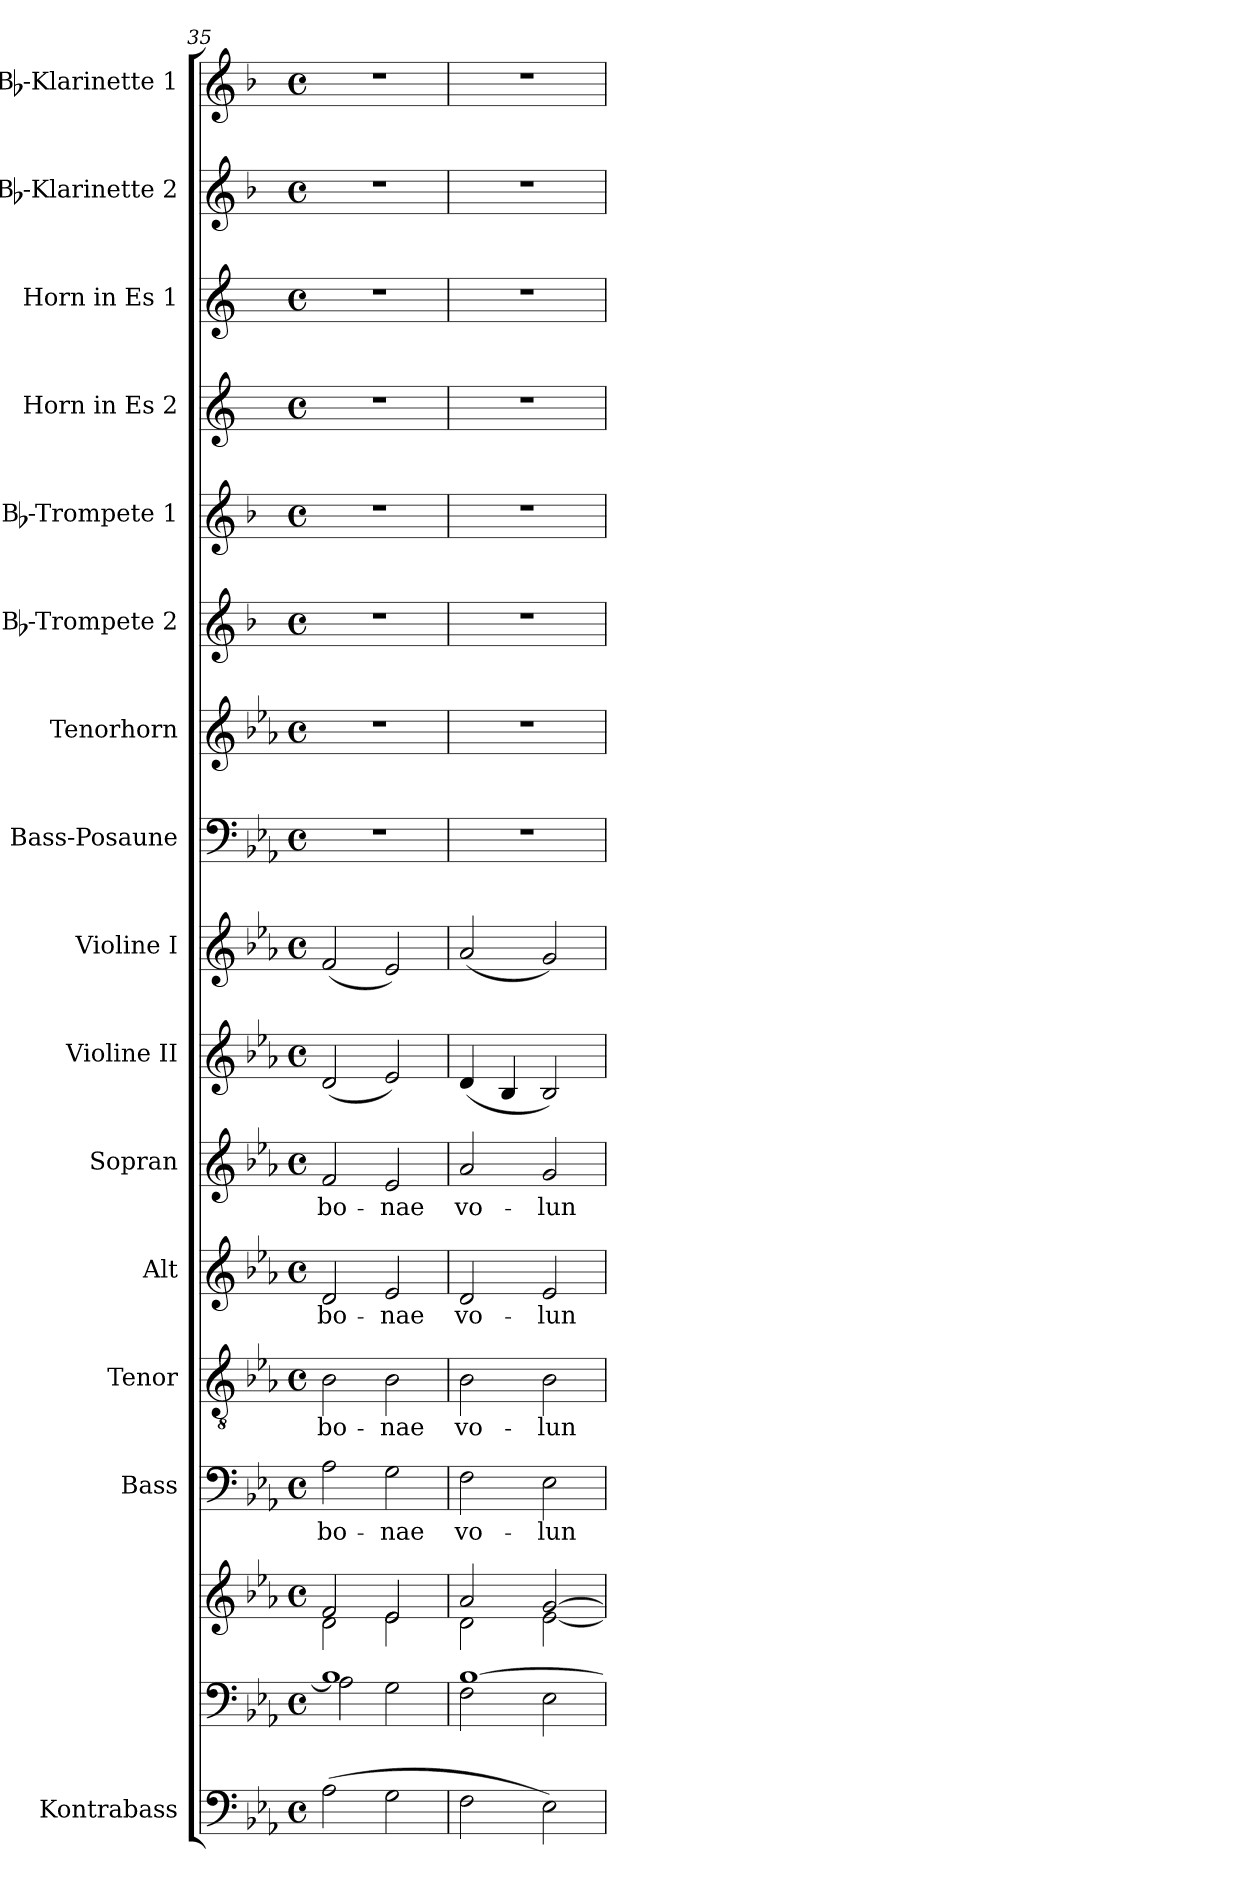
**kern	**kern	**kern	**kern	**text	**kern	**text	**kern	**text	**kern	**text	**kern	**kern	**kern	**kern	**kern	**kern	**kern	**kern	**kern	**kern
*part16	*part15	*part15	*part14	*part14	*part13	*part13	*part12	*part12	*part11	*part11	*part10	*part9	*part8	*part7	*part6	*part5	*part4	*part3	*part2	*part1
*staff17	*staff16	*staff15	*staff14	*staff14	*staff13	*staff13	*staff12	*staff12	*staff11	*staff11	*staff10	*staff9	*staff8	*staff7	*staff6	*staff5	*staff4	*staff3	*staff2	*staff1
*I"Kontrabass	*	*	*I"Bass	*	*I"Tenor	*	*I"Alt	*	*I"Sopran	*	*I"Violine II	*I"Violine I	*I"Bass-Posaune	*I"Tenorhorn	*I"Bb-Trompete 2	*I"Bb-Trompete 1	*I"Horn in Es 2	*I"Horn in Es 1	*I"Bb-Klarinette 2	*I"Bb-Klarinette 1
*I'Kb.	*	*	*I'B.	*	*I'T.	*	*I'A.	*	*I'S.	*	*I'Vl. II	*I'Vl. I	*I'B. Pos.	*I'T. Hrn.	*I'Bb Trp. 2	*I'Bb Trp. 1	*	*	*I'Bb Kl. 2	*I'Bb Kl. 1
*clefF4	*clefF4	*clefG2	*clefF4	*	*clefGv2	*	*clefG2	*	*clefG2	*	*clefG2	*clefG2	*clefF4	*clefG2	*clefG2	*clefG2	*clefG2	*clefG2	*clefG2	*clefG2
*ITrd7c12	*	*	*	*	*	*	*	*	*	*	*	*	*	*ITrd8c14	*ITrd1c2	*ITrd1c2	*ITrd5c9	*ITrd5c9	*ITrd1c2	*ITrd1c2
*k[b-e-a-]	*k[b-e-a-]	*k[b-e-a-]	*k[b-e-a-]	*	*k[b-e-a-]	*	*k[b-e-a-]	*	*k[b-e-a-]	*	*k[b-e-a-]	*k[b-e-a-]	*k[b-e-a-]	*k[b-e-a-]	*k[b-e-a-]	*k[b-e-a-]	*k[b-e-a-]	*k[b-e-a-]	*k[b-e-a-]	*k[b-e-a-]
*E-:	*E-:	*E-:	*E-:	*	*E-:	*	*E-:	*	*E-:	*	*E-:	*E-:	*E-:	*E-:	*E-:	*E-:	*E-:	*E-:	*E-:	*E-:
*M4/4	*M4/4	*M4/4	*M4/4	*	*M4/4	*	*M4/4	*	*M4/4	*	*M4/4	*M4/4	*M4/4	*M4/4	*M4/4	*M4/4	*M4/4	*M4/4	*M4/4	*M4/4
*met(c)	*met(c)	*met(c)	*met(c)	*	*met(c)	*	*met(c)	*	*met(c)	*	*met(c)	*met(c)	*met(c)	*met(c)	*met(c)	*met(c)	*met(c)	*met(c)	*met(c)	*met(c)
=35	=35	=35	=35	=35	=35	=35	=35	=35	=35	=35	=35	=35	=35	=35	=35	=35	=35	=35	=35	=35
*	*^	*^	*	*	*	*	*	*	*	*	*	*	*	*	*	*	*	*	*	*
!	!	!	!	!	!	!LO:LY:b	!	!LO:LY:b	!	!LO:LY:b	!	!LO:LY:b	!	!	!	!	!	!	!	!	!	!
(>2AA-\	1B-]	2A-\	2f/	2d\	2A-\	bo-	2B-\	bo-	2d/	bo-	2f/	bo-	(<2d/	(<2f/	1r	1r	1r	1r	1r	1r	1r	1r
!	!	!	!	!	!	!LO:LY:b	!	!LO:LY:b	!	!LO:LY:b	!	!LO:LY:b	!	!	!	!	!	!	!	!	!	!
2GG\	.	2G\	2e-/	2e-\	2G\	-nae	2B-\	-nae	2e-/	-nae	2e-/	-nae	2e-/)	2e-/)	.	.	.	.	.	.	.	.
=36	=36	=36	=36	=36	=36	=36	=36	=36	=36	=36	=36	=36	=36	=36	=36	=36	=36	=36	=36	=36	=36	=36
!	!	!	!	!	!	!LO:LY:b	!	!LO:LY:b	!	!LO:LY:b	!	!LO:LY:b	!	!	!	!	!	!	!	!	!	!
2FF\	[>1B-	2F\	2a-/	2d\	2F\	vo-	2B-\	vo-	2d/	vo-	2a-/	vo-	(<4d/	(<2a-/	1r	1r	1r	1r	1r	1r	1r	1r
.	.	.	.	.	.	.	.	.	.	.	.	.	4B-/	.	.	.	.	.	.	.	.	.
!	!	!	!	!	!	!LO:LY:b	!	!LO:LY:b	!	!LO:LY:b	!	!LO:LY:b	!	!	!	!	!	!	!	!	!	!
2EE-\)	.	2E-\	[>2g/	[<2e-\	2E-\	-lun-	2B-\	-lun-	2e-/	-lun-	2g/	-lun-	2B-/)	2g/)	.	.	.	.	.	.	.	.
*	*v	*v	*	*	*	*	*	*	*	*	*	*	*	*	*	*	*	*	*	*	*	*
*	*	*v	*v	*	*	*	*	*	*	*	*	*	*	*	*	*	*	*	*	*	*
=	=	=	=	=	=	=	=	=	=	=	=	=	=	=	=	=	=	=	=	=
*-	*-	*-	*-	*-	*-	*-	*-	*-	*-	*-	*-	*-	*-	*-	*-	*-	*-	*-	*-	*-
